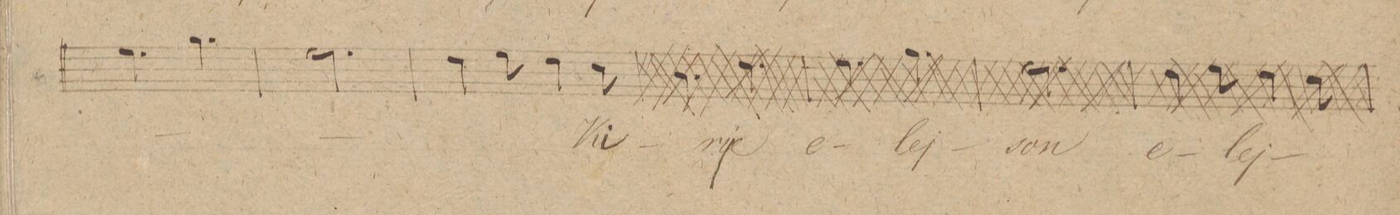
**kern	**text	**dynam
*I"Tenore	*	*
*clefC4	*	*
*k[]	*	*
*M6/8	*	*
4.d\	.	.
4.f\	.	.
=33	=33	=33
2.d\	.	.
=34	=34	=34
4c\	.	.
8d\	.	.
4c\	.	.
8B\	Ki	.
=35	=35	=35
*-	*-	*-
